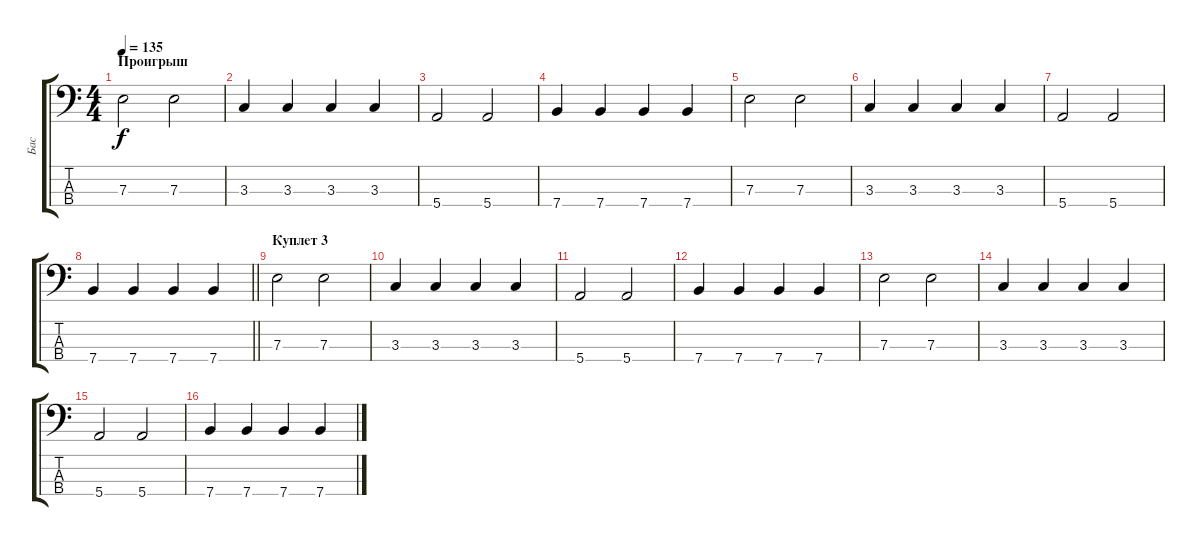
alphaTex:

\track ("Бас" "Бас") {instrument electricbassfinger}
\staff {score tabs}
\tuning (G2 D2 A1 E1) {hide}
\ts (4 4)
\section ("" "Проигрыш")
\tempo 135
\clef f4
\ks c
7.3.2{dy f} 7.3.2 |
3.3.4 3.3.4 3.3.4 3.3.4 |
5.4.2 5.4.2 |
7.4.4 7.4.4 7.4.4 7.4.4 |
7.3.2 7.3.2 |
3.3.4 3.3.4 3.3.4 3.3.4 |
5.4.2 5.4.2 |
\barLineRight lightlight
7.4.4 7.4.4 7.4.4 7.4.4 |
\section ("" "Куплет 3")
7.3.2 7.3.2 |
3.3.4 3.3.4 3.3.4 3.3.4 |
5.4.2 5.4.2 |
7.4.4 7.4.4 7.4.4 7.4.4 |
7.3.2 7.3.2 |
3.3.4 3.3.4 3.3.4 3.3.4 |
5.4.2 5.4.2 |
7.4.4 7.4.4 7.4.4 7.4.4
